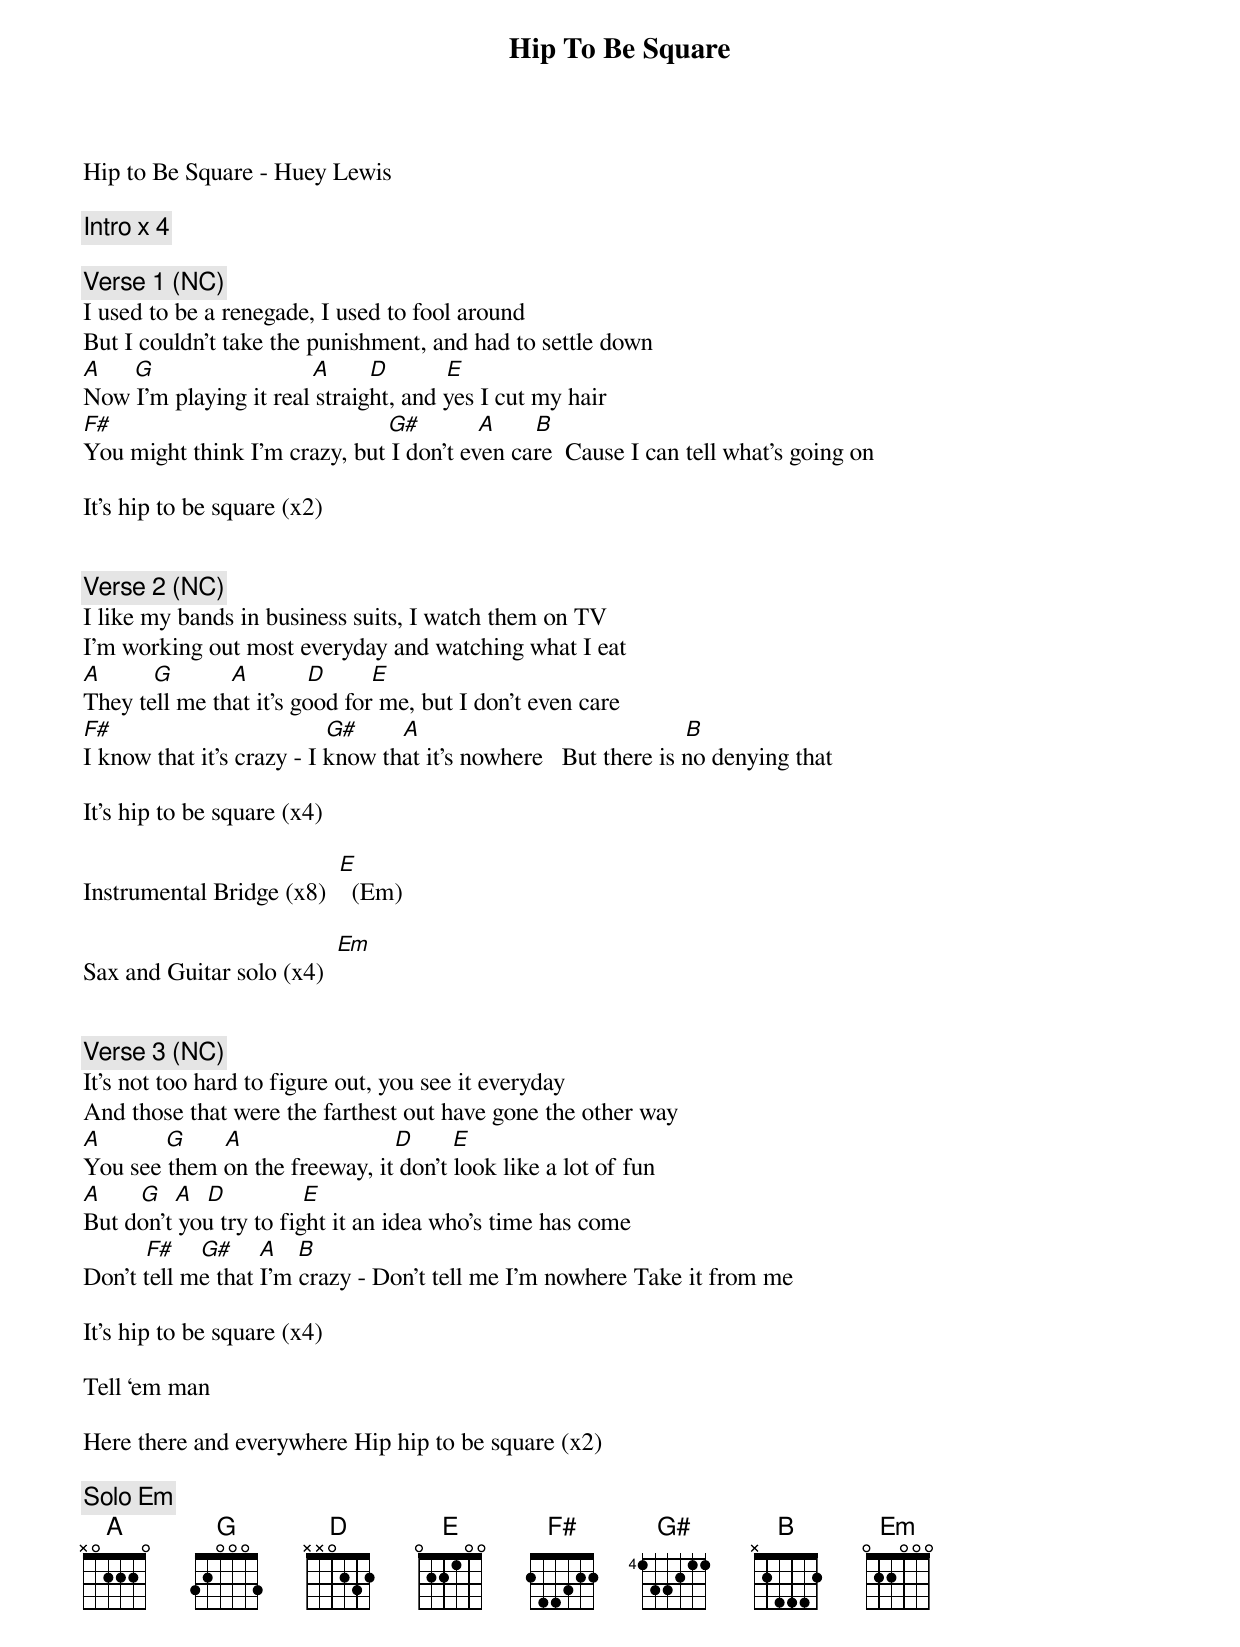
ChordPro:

{title: Hip To Be Square}
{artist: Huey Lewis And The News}
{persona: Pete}
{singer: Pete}
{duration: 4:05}
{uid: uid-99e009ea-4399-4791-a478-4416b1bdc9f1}
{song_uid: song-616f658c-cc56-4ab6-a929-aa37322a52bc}



Hip to Be Square - Huey Lewis

{comment: Intro x 4}

{comment: Verse 1 (NC)}
I used to be a renegade, I used to fool around
But I couldn’t take the punishment, and had to settle down
[A]			  [G]                         [A]      [D]         [E]
Now I’m playing it real straight, and yes I cut my hair
[F#]                                            [G#] 				    [A] 					[B]
You might think I’m crazy, but I don’t even care  Cause I can tell what’s going on

It’s hip to be square (x2)


{comment: Verse 2 (NC)}
I like my bands in business suits, I watch them on TV
I’m working out most everyday and watching what I eat
[A]			     [G]	  		    [A]         [D]       [E]
They tell me that it’s good for me, but I don’t even care
[F#]                                  [G#] 				  [A]                                          [B]
I know that it’s crazy - I know that it’s nowhere   But there is no denying that

It’s hip to be square (x4)

Instrumental Bridge (x8)  [E]  (Em)

Sax and Guitar solo (x4)  [Em]


{comment: Verse 3 (NC)}
It’s not too hard to figure out, you see it everyday
And those that were the farthest out have gone the other way
[A]			       [G]	     [A]                        [D]      [E]
You see them on the freeway, it don’t look like a lot of fun
[A]			   [G]		[A]		[D]            [E]
But don’t you try to fight it an idea who’s time has come
          [F#]				[G#]				[A]			[B]
Don’t tell me that I’m crazy - Don’t tell me I’m nowhere	Take it from me

It’s hip to be square (x4)

Tell ‘em man

Here there and everywhere	Hip hip to be square (x2)

{comment: Solo Em}
